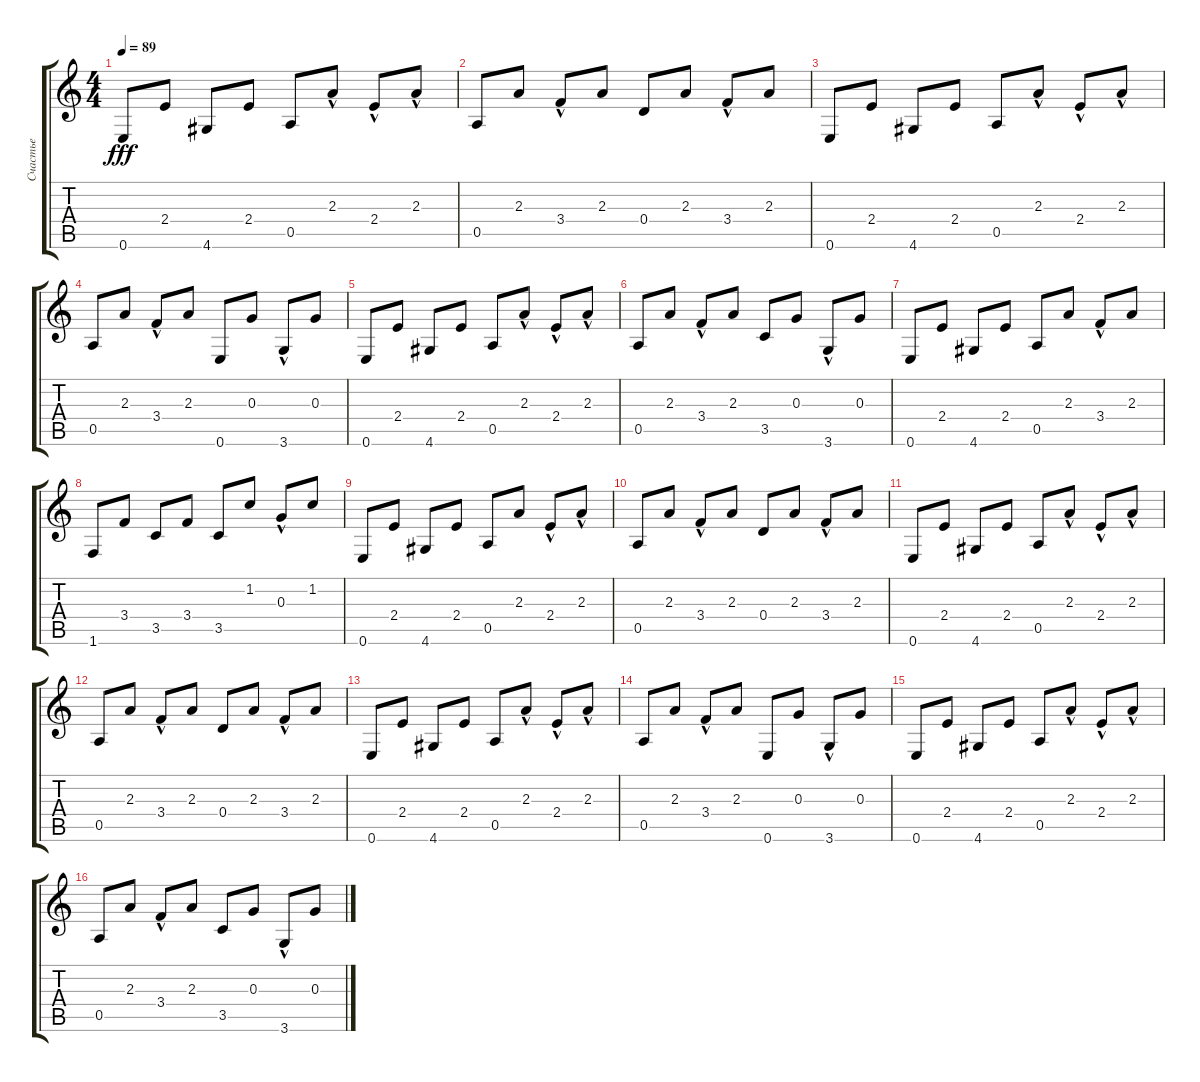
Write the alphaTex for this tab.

\track ("Счастье" "Счастье") {instrument acousticguitarnylon}
\staff {score tabs}
\tuning (E4 B3 G3 D3 A2 E2) {hide}
\ts (4 4)
\tempo 89
\clef g2
\ks c
0.6.8{dy fff} 2.4.8 4.6.8 2.4.8 0.5.8 2.3{hac}.8 2.4{hac}.8 2.3{hac}.8 |
0.5.8 2.3.8 3.4{hac}.8 2.3.8 0.4.8 2.3.8 3.4{hac}.8 2.3.8 |
0.6.8 2.4.8 4.6.8 2.4.8 0.5.8 2.3{hac}.8 2.4{hac}.8 2.3{hac}.8 |
0.5.8 2.3.8 3.4{hac}.8 2.3.8 0.6.8 0.3.8 3.6{hac}.8 0.3.8 |
0.6.8 2.4.8 4.6.8 2.4.8 0.5.8 2.3{hac}.8 2.4{hac}.8 2.3{hac}.8 |
0.5.8 2.3.8 3.4{hac}.8 2.3.8 3.5.8 0.3.8 3.6{hac}.8 0.3.8 |
0.6.8 2.4.8 4.6.8 2.4.8 0.5.8 2.3.8 3.4{hac}.8 2.3.8 |
1.6.8 3.4.8 3.5.8 3.4.8 3.5.8 1.2.8 0.3{hac}.8 1.2.8 |
0.6.8 2.4.8 4.6.8 2.4.8 0.5.8 2.3.8 2.4{hac}.8 2.3{hac}.8 |
0.5.8 2.3.8 3.4{hac}.8 2.3.8 0.4.8 2.3.8 3.4{hac}.8 2.3.8 |
0.6.8 2.4.8 4.6.8 2.4.8 0.5.8 2.3{hac}.8 2.4{hac}.8 2.3{hac}.8 |
0.5.8 2.3.8 3.4{hac}.8 2.3.8 0.4.8 2.3.8 3.4{hac}.8 2.3.8 |
0.6.8 2.4.8 4.6.8 2.4.8 0.5.8 2.3{hac}.8 2.4{hac}.8 2.3{hac}.8 |
0.5.8 2.3.8 3.4{hac}.8 2.3.8 0.6.8 0.3.8 3.6{hac}.8 0.3.8 |
0.6.8 2.4.8 4.6.8 2.4.8 0.5.8 2.3{hac}.8 2.4{hac}.8 2.3{hac}.8 |
0.5.8 2.3.8 3.4{hac}.8 2.3.8 3.5.8 0.3.8 3.6{hac}.8 0.3.8
